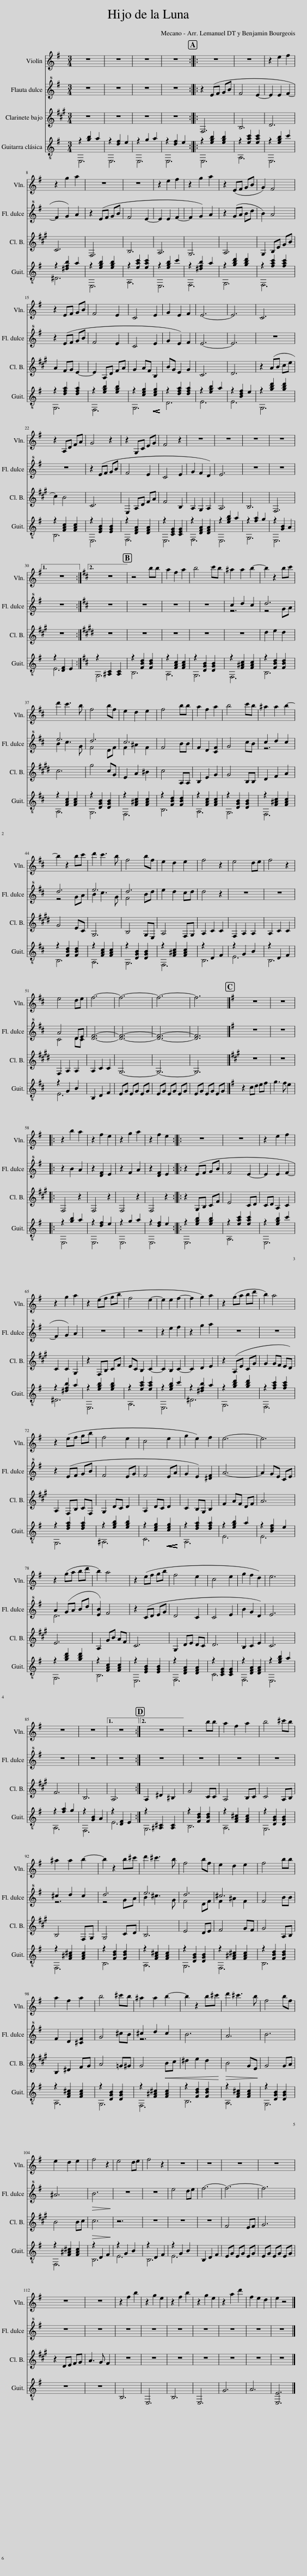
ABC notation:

X:1
%%score 1 ( 2 3 ) 4 ( 5 6 )
L:1/8
M:3/4
I:linebreak $
K:G
V:1 treble
V:2 treble+8
V:3 treble+8
V:4 treble transpose=-14
V:5 treble-8
V:6 treble-8
V:1
 z6 | z6 | z6 | z6 :: z6 | %5
 z6 | z2 e2 f2 |$ z2 g2 a2 | z6 | z6 | %10
 z2 e2 f2 | z2 g2 a2 | z2 (EF GB | G2) F4 |$ z2 EF GB | %15
 F4 E2 | C4 E2 | G2 E2 F2 | E6- | E6 | %20
 C6 |$ z2 A,D FA | G4 z2 | z2 G,C EG | F4 z2 | %25
 z6 | z6 | z6 | z6 |1$ z6 :|2 %30
[K:D] z6 || z4 bb | a2 f2 a2 | b4 c'b | ^a2 a2 b2- | %35
 b2 z2 bc' |$ d'2 c'3 b | f4 bf | e2 d2 e2 | f4 bb | %40
 a2 f2 a2 | b4 c'b | ^a2 a2 b2- |$ b2 z2 bc' | d'2 c'3 b | %45
 f4 bf | e2 d2 e2 | f4 z2 | e4 de | f4 z2 |$ %50
 e4 de | f6- | f6- | f6- | f6 |] %55
[K:G] z6 | z6 |:$ z2 b2 a2 | z2 f2 e2 | z2 g2 a2 | %60
 z2 f2 e2 :: z6 | z6 | z2 e2 f2 |$ z2 g2 a2 | %65
 z2 (ef gb | f4 e2- | e2 e2 f2- | f2 g2) a2 | z2 (ga bd' | %70
 b2) a4 |$ z2 (ef gb | f4 e2 | c4 e2 | g2 e2) f2 | %75
 e6- | e6 |$ z2 (ga bd' | b2) a4 | z2 (ef gb | %80
 f4 e2 | c4 e2 | g2 f2 d2) | e6 |$ z6 | %85
 z6 |1 z6 :|2 z6 || z4 bb | a2 f2 a2 | %90
 b4 ^c'b |$ ^a2 a2 b2- | b2 z2 b^c' | d'2 ^c'3 b | f4 bf | %95
 e2 d2 e2 | f4 bb |$ a2 f2 a2 | b4 ^c'b | ^a2 a2 b2- | %100
 b2 z2 b^c' | d'2 ^c'3 b | f4 bf |$ e2 d2 e2 | f4 z2 | %105
 e4 de | f4 z2 | z6 | z6 | z6 | %110
 z6 |$ z6 | z6 | z2 f2 b2 | z2 g2 e2 | %115
 z2 f2 b2 | z2 g2 e2 | z2 a2 d'2 | f2 e2 d2 | e2 z4 |] %120
V:2
 z6 | z6 | z6 | z6 :: z2 (EF GB | %5
 F4 E2- | E2 E2 F2- |$ F2 G2) A2 | z2 (EF GB | F4 E2- | %10
 E2 E2 F2- | F2 G2) A2 | z2 (GA Bd | B2) A4 |$ z2 (EF GB | %15
 F4 E2 | C4 E2 | G2 E2) F2 | E6- | E6 | %20
 z6 |$ z6 | z2 (EF GB | F4 E2 | C4 E2 | %25
 G2 F2 D2) | E6 | z6 | z6 |1$ z6 :|2 %30
[K:D] z6 || z6 | z6 | z6 | c2 d2 c2 | %35
 d6 |$ e6 | d6 | c6 | F4 BB | %40
 F2 D2 [CF]2 | G4 cB | c2 d2 c2 |$ d6 | e6 | %45
 d6 | e2 d2 cd | d4 z2 | z6 | z6 |$ %50
 A4 DE | [DF]6- | [DF]6- | [DF]6- | [DF]6 |] %55
[K:G] z6 | z6 |:$ z2 B2 A2 | z2 [DF]2 E2 | z2 F2 A2 | %60
 z2 [DF]2 E2 :: z2 (EF GB | F4 E2- | E2 E2 F2- |$ F2 G2) A2 | %65
 z6 | z6 | z2 e2 f2 | z2 g2 a2 | z6 | %70
 z6 |$ z2 (EF GB | F4 EG | F4 EA | G2 E2) [^DF]2 | %75
 A6- | A2 GE CE |$ A2 (GA Bd | [EB]2) F4 | z2 (CD EG | %80
 D4 C2 | C4 E2 | B2 G2 D2) | E6 |$ z6 | %85
 z6 |1 z6 :|2 z6 || z6 | z6 | %90
 z6 |$ ^c2 d2 c2 | d6 | e6 | d6 | %95
 ^c6 | F4 BB |$ F2 D2 [^CF]2 | G4 ^cB | ^c2 d2 c2 | %100
 B6 | A6 | B6 |$ ^A6 |!>(! B6!>)! | %105
 z6 | z6 | e4 de | f6- | f6- | %110
 f6 |$ z6 | z6 | z6 | z6 | %115
 z6 | z6 | z6 | z6 | z6 |] %120
V:3
 x6 | x6 | x6 | x6 :: x6 | %5
 x6 | x6 |$ x6 | x6 | x6 | %10
 x6 | x6 | x6 | x6 |$ x6 | %15
 x6 | x6 | x6 | x6 | x6 | %20
 x6 |$ x6 | x6 | x6 | x6 | %25
 x6 | x6 | x6 | x6 |1$ x6 :|2 %30
[K:D] x6 || x6 | x6 | x6 | z6 | %35
 z4 GA |$ B2 c3 G | F4 DF | F2 ^A2 F2 | x6 | %40
 x6 | x6 | z6 |$ z4 GA | B2 c3 G | %45
 F4 Bd | x6 | x6 | x6 | x6 |$ %50
 C4 DC | x6 | x6 | x6 | x6 |] %55
[K:G] x6 | x6 |:$ x6 | x6 | x6 | %60
 x6 :: x6 | x6 | x6 |$ x6 | %65
 x6 | x6 | x6 | x6 | x6 | %70
 x6 |$ x6 | x6 | x6 | x6 | %75
 x6 | x6 |$ D6 | x6 | x6 | %80
 x6 | x6 | x6 | x6 |$ x6 | %85
 x6 |1 x6 :|2 x6 || x6 | x6 | %90
 x6 |$ z6 | z4 GA | B2 ^c3 G | F4 DF | %95
 F2 ^A2 F2 | x6 |$ x6 | x6 | z6 | %100
 x6 | x6 | x6 |$ x6 | x6 | %105
 x6 | x6 | x6 | x6 | x6 | %110
 x6 |$ x6 | x6 | x6 | x6 | %115
 x6 | x6 | x6 | x6 | x6 |] %120
V:4
[K:A] z6 | z6 | z6 | z6 :: F,6 | %5
 B,6 | D6 |$ C6 | F,6 | B,6 | %10
 A,6 | G,6 | A,6 | G,2 B,E GB |$ A2 FG E2- | %15
 E2 A,D FA | G2 AF B,2 | BG E2 G2 | C6 | D6 | %20
 z2 (AB ce |$ c2) B4 | C6 | E,2 A,D FA | F4 B,2 | %25
 A,2 G,2 A,2 | A,6 | B,6 | F,6 |1$ z6 :|2 %30
[K:E] z6 || z6 | z6 | z6 | z6 | %35
 d2 e2 d2 |$ c6 | g4 cG | E2 A2 ^B2 | c4 A,A, | %40
 B,2 E2 G2 | G4 B,B, | D2 F2 A2 |$ G4 EC | G,6 | %45
 B,4 G,E, | A,4 F,G, | A,2 C2 C2 | F,2 A,2 A,2 | A,2 C2 C2 |$ %50
 F,2 A,2 A,2 | A,2 C2 C2 | G,6- | G,6- | G,6 |] %55
[K:A] z6 | z6 |:$ F,4 z2 | F,4 z2 | F,4 z2 | %60
 F,4 z2 :: z2 G,B, CF | E4 CD | CD A,2 C2 |$ C2 C2 G,2 | %65
 z2 F,B, CF | EC B,2 C2- | C2 B,2 C2- | C2 D2 E2 | z2 (A,E CG | %70
 G2 GF ED) |$ A,2 F,B, CF, | G,2 DC D2 | A,2 DC D2 | C2 B,G, B,2 | %75
 F2 AF DF | A6 |$ E6 | A,2 GB AF | C6 | %80
 G,2 DE DC | D6 | B,2 C2 E2 | C6 |$ F6 | %85
 B,6 |1 A,6 :|2 A,2 ^D2 ^B,2 || G4 CC | A,4 B,C | %90
 C4 A,B, |$ B,4 F,G, | G,4 CD | B,6 | E4 DE | %95
 F4 GF | G4 A,B, |$ B,2 ^D2 FG | A4 =G^G | G4!<(! Bc | %100
 ^d2 e2 d2!<)! |!>(! B4 GE!>)! | G4 GA |$ B4 Bc |!>(! c6!>)! | %105
 z6 | z6 | z6 | z6 | F4 EF | %110
 G6 |$ z2 DE FG | A3 G F2 | z6 | z6 | %115
 z6 | z6 | z6 | z6 | z6 |] %120
V:5
 z2 [gb]2 a2 | z2 [df]2 e2 | z2 g2 a2 | z2 [df]2 e2 :: z2 [egb]2 [egb]2 | %5
 z2 [eac']2 [eac']2 | z2 [egb]2 c'2 |$ z2 [^dfb]2 a2 | z2 [egb]2 [egb]2 | z2 [eac']2 [eac']2 | %10
 z2 [egb]2 c'2 | z2 [^dfb]2 a2 | z2 [gbd']2 [gbd']2 | z2 [fac']2 [fac']2 |$ z2 [dfa]2 [dfa]2 | %15
 z2 [egb]2 [egb]2 | z2 [ceg]2!<(!!<(!!<(!!<(!!<(!!<(! [ceg]2!<)!!<)!!<)!!<)!!<)!!<)! | z2 [dfa]2 [dfa]2 | z2 [egb]2 a2 | z2 [Bdf]2 e2 | %20
 z2 [gbd']2 [gbd']2 |$ z2 [FAc]2 [FAc]2 | z2 [EGB]2 [EGB]2 | z2 [DFA]2 [DFA]2 | z2 [CEG]2 [CEG]2 | %25
 z2 [DFA]2 [DFA]2 | z2 [egb]2 a2 | z2 [fa]2 g2 | z2 [GB]2 A2 |1$ z2 [DF]2 E2 :|2 %30
[K:D] z2 [^A,C]2 [A,C]2 || z2 [FBd]2 [FBd]2 | z2 [FAc]2 [FAc]2 | z2 [DGB]2 [DGB]2 | z2 [F^Ac]2 [FAc]2 | %35
 z2 [FBd]2 [FBd]2 |$ z2 [FAc]2 [FAc]2 | z2 [DGB]2 [DGB]2 | z2 [F^Ac]2 [FAc]2 | z2 [FBd]2 [FBd]2 | %40
 z2 [FAc]2 [FAc]2 | z2 [DGB]2 [DGB]2 | z2 [F^Ac]2 [FAc]2 |$ z2 [FBd]2 [FBd]2 | z2 [FAc]2 [FAc]2 | %45
 z2 [DGB]2 [DGB]2 | z2 [F^Ac]2 [FAc]2 | z2 D2 F2 | z2 G2 B2 | z2 D2 F2 |$ %50
 z2 G2 B2 | B,2 D2 F2 | EG EG EG | EG EG EG | EG EG EG |] %55
[K:G] z2 cd ef | g3 f e2 |:$ z2 [gb]2 a2 | z2 [df]2 e2 | z2 g2 a2 | %60
 z2 [df]2 e2 :: z2 [egb]2 [egb]2 | z2 [eac']2 [eac']2 | z2 [egb]2 c'2 |$ z2 [^dfb]2 a2 | %65
 z2 [egb]2 [egb]2 | z2 [eac']2 [eac']2 | z2 [egb]2 c'2 | z2 [^dfb]2 a2 | z2 [gbd']2 [gbd']2 | %70
 z2 [fac']2 [fac']2 |$ z2 [dfa]2 [dfa]2 | z2 [egb]2 [egb]2 | z2 [ceg]2 [ceg]2 | z2 [dfa]2 [dfa]2 | %75
 z2 [egb]2 a2 | z2 [Bdf]2 e2 |$ z2 [gbd']2 [gbd']2 | z2 [FAc]2 [FAc]2 | z2 [EGB]2 [EGB]2 | %80
 z2 [DFA]2 [DFA]2 | z2 [CEG]2 [CEG]2 | z2 [DFA]2 [DFA]2 | z2 [egb]2 a2 |$ z2 [fa]2 g2 | %85
 z2 [GB]2 A2 |1 z2 [DF]2 E2 :|2 z2 [^A,^C]2 [A,C]2 || z2 [FBd]2 [FBd]2 | z2 [FA^c]2 [FAc]2 | %90
 z2 [DGB]2 [DGB]2 |$ z2 [F^A^c]2 [FAc]2 | z2 [FBd]2 [FBd]2 | z2 [FA^c]2 [FAc]2 | z2 [DGB]2 [DGB]2 | %95
 z2 [F^A^c]2 [FAc]2 | z2 [FBd]2 [FBd]2 |$ z2 [FA^c]2 [FAc]2 | z2 [DGB]2 [DGB]2 | z2 [F^A^c]2 [FAc]2 | %100
 z2 [FBd]2 [FBd]2 | z2 [FA^c]2 [FAc]2 | z2 [DGB]2 [DGB]2 |$ z2 [F^A^c]2 [FAc]2 | z2 D2 F2 | %105
 z2 G2 B2 | z2 D2 F2 | z2 G2 B2 | B,2 D2 F2 | EG EG EG | %110
 EG EG EG |$ z6 | z6 | B,6 | E,6 | %115
 B,6 | E,6 | G6 | A6 | [E,E]6 |] %120
V:6
 E,6 | E,6 | E,6 | E,6 :: E,6 | %5
 A,6 | E,6 |$ ^D6 | E,6 | A,6 | %10
 E,6 | F,6 | G,6 | F,6 |$ G,6 | %15
 F,6 | G,6 | D6 | E6 | E6 | %20
 G,6 |$ B,6 | E,6 | F,6 | E,6 | %25
 F,6 | E,6 | G,6 | E,6 |1$ E6 :|2 %30
[K:D] G,6 || B,6 | A,6 | G,6 | F,6 | %35
 B,6 |$ A,6 | G,6 | F,6 | B,6 | %40
 A,6 | G,6 | F,6 |$ B,6 | A,6 | %45
 G,6 | F,6 | B,6 | E6 | B,6 |$ %50
 E6 | x6 | x6 | x6 | x6 |] %55
[K:G] x6 | x6 |:$ E,6 | E,6 | E,6 | %60
 E,6 :: E,6 | A,6 | E,6 |$ ^D6 | %65
 E,6 | A,6 | E,6 | ^D6 | G,6 | %70
 F,6 |$ G,6 | ^A,6 | C6 | A,6 | %75
 E6 | E6 |$ G,6 | B,6 | E,6 | %80
 F,6 | C6 | F,6 | E,6 |$ A,6 | %85
 F,6 |1 E6 :|2 G,6 || B,6 | A,6 | %90
 G,6 |$ F,6 | B,6 | A,6 | G,6 | %95
 F,6 | B,6 |$ A,6 | G,6 | F,6 | %100
 B,6 | A,6 | G,6 |$ F,6 | B,6 | %105
 E6 | B,6 | E6 | x6 | x6 | %110
 x6 |$ x6 | x6 | x6 | x6 | %115
 x6 | x6 | x6 | x6 | x6 |] %120
